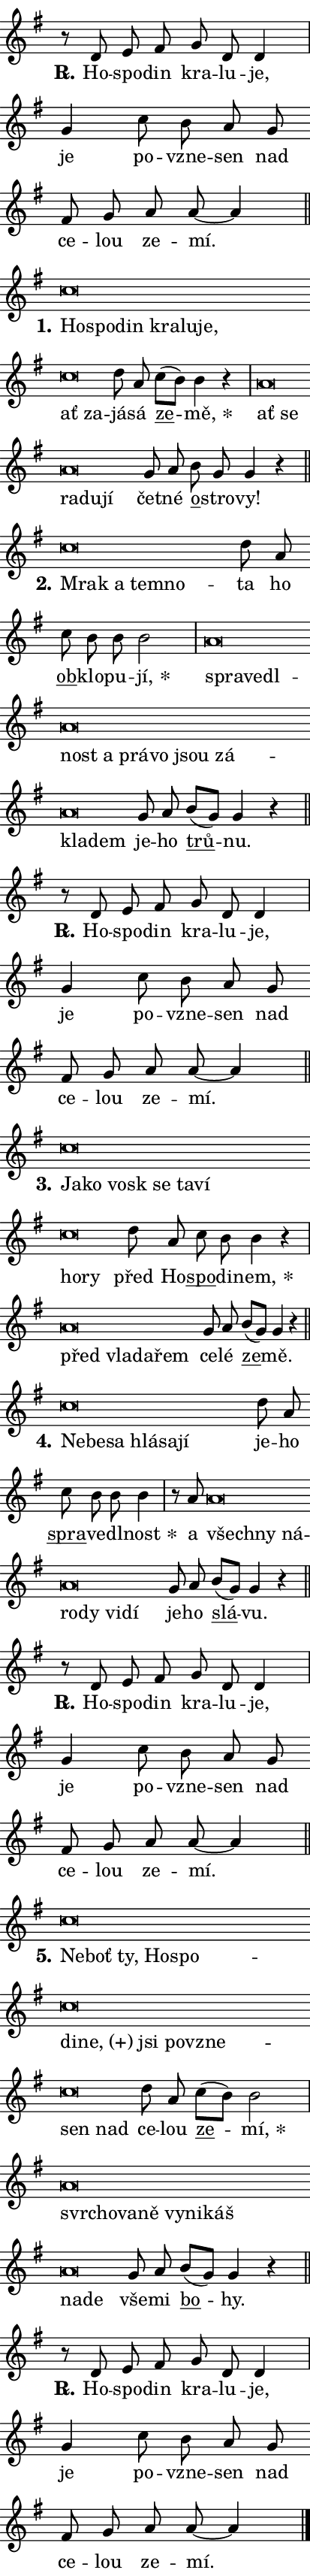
\version "2.22.1"
\header { tagline = "" }
\paper {
  indent = 0\cm
  top-margin = 0\cm
  right-margin = 0\cm
  bottom-margin = 0\cm
  left-margin = 0\cm
  paper-width = 7\cm
  page-breaking = #ly:one-page-breaking
  system-system-spacing.basic-distance = #11
  score-system-spacing.basic-distance = #11
  ragged-last = ##f
}


%% Author: Thomas Morley
%% https://lists.gnu.org/archive/html/lilypond-user/2020-05/msg00002.html
#(define (line-position grob)
"Returns position of @var[grob} in current system:
   @code{'start}, if at first time-step
   @code{'end}, if at last time-step
   @code{'middle} otherwise
"
  (let* ((col (ly:item-get-column grob))
         (ln (ly:grob-object col 'left-neighbor))
         (rn (ly:grob-object col 'right-neighbor))
         (col-to-check-left (if (ly:grob? ln) ln col))
         (col-to-check-right (if (ly:grob? rn) rn col))
         (break-dir-left
           (and
             (ly:grob-property col-to-check-left 'non-musical #f)
             (ly:item-break-dir col-to-check-left)))
         (break-dir-right
           (and
             (ly:grob-property col-to-check-right 'non-musical #f)
             (ly:item-break-dir col-to-check-right))))
        (cond ((eqv? 1 break-dir-left) 'start)
              ((eqv? -1 break-dir-right) 'end)
              (else 'middle))))

#(define (tranparent-at-line-position vctor)
  (lambda (grob)
  "Relying on @code{line-position} select the relevant enry from @var{vctor}.
Used to determine transparency,"
    (case (line-position grob)
      ((end) (not (vector-ref vctor 0)))
      ((middle) (not (vector-ref vctor 1)))
      ((start) (not (vector-ref vctor 2))))))

noteHeadBreakVisibility =
#(define-music-function (break-visibility)(vector?)
"Makes @code{NoteHead}s transparent relying on @var{break-visibility}"
#{
  \override NoteHead.transparent =
    #(tranparent-at-line-position break-visibility)
#})

#(define delete-ledgers-for-transparent-note-heads
  (lambda (grob)
    "Reads whether a @code{NoteHead} is transparent.
If so this @code{NoteHead} is removed from @code{'note-heads} from
@var{grob}, which is supposed to be @code{LedgerLineSpanner}.
As a result ledgers are not printed for this @code{NoteHead}"
    (let* ((nhds-array (ly:grob-object grob 'note-heads))
           (nhds-list
             (if (ly:grob-array? nhds-array)
                 (ly:grob-array->list nhds-array)
                 '()))
           ;; Relies on the transparent-property being done before
           ;; Staff.LedgerLineSpanner.after-line-breaking is executed.
           ;; This is fragile ...
           (to-keep
             (remove
               (lambda (nhd)
                 (ly:grob-property nhd 'transparent #f))
               nhds-list)))
      ;; TODO find a better method to iterate over grob-arrays, similiar
      ;; to filter/remove etc for lists
      ;; For now rebuilt from scratch
      (set! (ly:grob-object grob 'note-heads)  '())
      (for-each
        (lambda (nhd)
          (ly:pointer-group-interface::add-grob grob 'note-heads nhd))
        to-keep))))

hideNotes = {
  \noteHeadBreakVisibility #begin-of-line-visible
}
unHideNotes = {
  \noteHeadBreakVisibility #all-visible
}

% work-around for resetting accidentals
% https://lilypond.org/doc/v2.23/Documentation/notation/displaying-rhythms#unmetered-music
cadenzaMeasure = {
  \cadenzaOff
  \partial 1024 s1024
  \cadenzaOn
}

#(define-markup-command (accent layout props text) (markup?)
  "Underline accented syllable"
  (interpret-markup layout props
    #{\markup \override #'(offset . 4.3) \underline { #text }#}))

responsum = \markup \concat {
  "R" \hspace #-1.05 \path #0.1 #'((moveto 0 0.07) (lineto 0.9 0.8)) \hspace #0.05 "."
}

\layout {
    \context {
        \Staff
        \remove "Time_signature_engraver"
        \override LedgerLineSpanner.after-line-breaking = #delete-ledgers-for-transparent-note-heads
    }
    \context {
        \Voice {
            \override NoteHead.output-attributes = #'((class . "notehead"))
            \override Hairpin.height = #0.55
        }
    }
    \context {
        \Lyrics {
            \override StanzaNumber.output-attributes = #'((class . "stanzanumber"))
            \override LyricSpace.minimum-distance = #0.9
            \override LyricText.font-name = #"TeX Gyre Schola"
            \override LyricText.font-size = 1
            \override StanzaNumber.font-name = #"TeX Gyre Schola Bold"
            \override StanzaNumber.font-size = 1
        }
    }
}

% magnetic-lyrics.ily
%
%   written by
%     Jean Abou Samra <jean@abou-samra.fr>
%     Werner Lemberg <wl@gnu.org>
%
%   adapted by
%     Jiri Hon <jiri.hon@gmail.com>
%
% Version 2022-Apr-15

% https://www.mail-archive.com/lilypond-user@gnu.org/msg149350.html

#(define (Left_hyphen_pointer_engraver context)
   "Collect syllable-hyphen-syllable occurrences in lyrics and store
them in properties.  This engraver only looks to the left.  For
example, if the lyrics input is @code{foo -- bar}, it does the
following.

@itemize @bullet
@item
Set the @code{text} property of the @code{LyricHyphen} grob between
@q{foo} and @q{bar} to @code{foo}.

@item
Set the @code{left-hyphen} property of the @code{LyricText} grob with
text @q{foo} to the @code{LyricHyphen} grob between @q{foo} and
@q{bar}.
@end itemize

Use this auxiliary engraver in combination with the
@code{lyric-@/text::@/apply-@/magnetic-@/offset!} hook."
   (let ((hyphen #f)
         (text #f))
     (make-engraver
      (acknowledgers
       ((lyric-syllable-interface engraver grob source-engraver)
        (set! text grob)))
      (end-acknowledgers
       ((lyric-hyphen-interface engraver grob source-engraver)
        ;(when (not (grob::has-interface grob 'lyric-space-interface))
          (set! hyphen grob)));)
      ((stop-translation-timestep engraver)
       (when (and text hyphen)
         (ly:grob-set-object! text 'left-hyphen hyphen))
       (set! text #f)
       (set! hyphen #f)))))

#(define (lyric-text::apply-magnetic-offset! grob)
   "If the space between two syllables is less than the value in
property @code{LyricText@/.details@/.squash-threshold}, move the right
syllable to the left so that it gets concatenated with the left
syllable.

Use this function as a hook for
@code{LyricText@/.after-@/line-@/breaking} if the
@code{Left_@/hyphen_@/pointer_@/engraver} is active."
   (let ((hyphen (ly:grob-object grob 'left-hyphen #f)))
     (when hyphen
       (let ((left-text (ly:spanner-bound hyphen LEFT)))
         (when (grob::has-interface left-text 'lyric-syllable-interface)
           (let* ((common (ly:grob-common-refpoint grob left-text X))
                  (this-x-ext (ly:grob-extent grob common X))
                  (left-x-ext
                   (begin
                     ;; Trigger magnetism for left-text.
                     (ly:grob-property left-text 'after-line-breaking)
                     (ly:grob-extent left-text common X)))
                  ;; `delta` is the gap width between two syllables.
                  (delta (- (interval-start this-x-ext)
                            (interval-end left-x-ext)))
                  (details (ly:grob-property grob 'details))
                  (threshold (assoc-get 'squash-threshold details 0.2)))
             (when (< delta threshold)
               (let* (;; We have to manipulate the input text so that
                      ;; ligatures crossing syllable boundaries are not
                      ;; disabled.  For languages based on the Latin
                      ;; script this is essentially a beautification.
                      ;; However, for non-Western scripts it can be a
                      ;; necessity.
                      (lt (ly:grob-property left-text 'text))
                      (rt (ly:grob-property grob 'text))
                      (is-space (grob::has-interface hyphen 'lyric-space-interface))
                      (space (if is-space " " ""))
                      (space-markup (grob-interpret-markup grob " "))
                      (space-size (interval-length (ly:stencil-extent space-markup X)))
                      (extra-delta (if is-space space-size 0))
                      ;; Append new syllable.
                      (ltrt-space (if (and (string? lt) (string? rt))
                                (string-append lt space rt)
                                (make-concat-markup (list lt space rt))))
                      ;; Right-align `ltrt` to the right side.
                      (ltrt-space-markup (grob-interpret-markup
                               grob
                               (make-translate-markup
                                (cons (interval-length this-x-ext) 0)
                                (make-right-align-markup ltrt-space)))))
                 (begin
                   ;; Don't print `left-text`.
                   (ly:grob-set-property! left-text 'stencil #f)
                   ;; Set text and stencil (which holds all collected
                   ;; syllables so far) and shift it to the left.
                   (ly:grob-set-property! grob 'text ltrt-space)
                   (ly:grob-set-property! grob 'stencil ltrt-space-markup)
                   (ly:grob-translate-axis! grob (- (- delta extra-delta)) X))))))))))


#(define (lyric-hyphen::displace-bounds-first grob)
   ;; Make very sure this callback isn't triggered too early.
   (let ((left (ly:spanner-bound grob LEFT))
         (right (ly:spanner-bound grob RIGHT)))
     (ly:grob-property left 'after-line-breaking)
     (ly:grob-property right 'after-line-breaking)
     (ly:lyric-hyphen::print grob)))

squashThreshold = #0.4

\layout {
  \context {
    \Lyrics
    \consists #Left_hyphen_pointer_engraver
    \override LyricText.after-line-breaking =
      #lyric-text::apply-magnetic-offset!
    \override LyricHyphen.stencil = #lyric-hyphen::displace-bounds-first
    \override LyricText.details.squash-threshold = \squashThreshold
    \override LyricHyphen.minimum-distance = 0
    \override LyricHyphen.minimum-length = \squashThreshold
  }
}

squash = \override LyricText.details.squash-threshold = 9999
unSquash = \override LyricText.details.squash-threshold = \squashThreshold

left = \override LyricText.self-alignment-X = #LEFT
unLeft = \revert LyricText.self-alignment-X

starOffset = #(lambda (grob) 
                (let ((x_offset (ly:self-alignment-interface::aligned-on-x-parent grob)))
                  (if (= x_offset 0) 0 (+ x_offset 1.2))))

star = #(define-music-function (syllable)(string?)
"Append star separator at the end of a syllable"
#{
  \once \override LyricText.X-offset = #starOffset
  \lyricmode { \markup {
    #syllable
    \override #'((font-name . "TeX Gyre Schola Bold")) \hspace #0.2 \lower #0.65 \larger "*"
  } }
#})

starAccent = #(define-music-function (syllable)(string?)
"Append star separator at the end of a syllable and make accent"
#{
  \once \override LyricText.X-offset = #starOffset
  \lyricmode { \markup {
    \accent #syllable
    \override #'((font-name . "TeX Gyre Schola Bold")) \hspace #0.2 \lower #0.65 \larger "*"
  } }
#})

breath = #(define-music-function (syllable)(string?)
"Append breathing indicator at the end of a syllable"
#{
  \lyricmode { \markup { #syllable "+" } }
#})

optionalBreath = #(define-music-function (syllable)(string?)
"Append optional breathing indicator at the end of a syllable"
#{
  \lyricmode { \markup { #syllable "(+)" } }
#})


\score {
    <<
        \new Voice = "melody" { \cadenzaOn \key g \major \relative { r8 d'8 e fis g d d4 \cadenzaMeasure \bar "|" g c8 b a g \bar "" fis g a a~ a4 \cadenzaMeasure \bar "||" \break }
\relative { c''\breve*1/16 \hideNotes \breve*1/16 \bar "" \breve*1/16 \bar "" \breve*1/16 \bar "" \breve*1/16 \bar "" \breve*1/16 \bar "" \breve*1/16 \breve*1/16 \bar "" \unHideNotes d8 a \bar "" c[( b)] b4 r \cadenzaMeasure \bar "|" a\breve*1/16 \hideNotes \breve*1/16 \bar "" \breve*1/16 \bar "" \breve*1/16 \breve*1/16 \bar "" \unHideNotes g8 a \bar "" b g g4 r \cadenzaMeasure \bar "||" \break }
\relative { c''\breve*1/16 \hideNotes \breve*1/16 \bar "" \breve*1/16 \breve*1/16 \bar "" \unHideNotes d8 a \bar "" c b b b2 \cadenzaMeasure \bar "|" a\breve*1/16 \hideNotes \breve*1/16 \bar "" \breve*1/16 \bar "" \breve*1/16 \bar "" \breve*1/16 \bar "" \breve*1/16 \bar "" \breve*1/16 \bar "" \breve*1/16 \bar "" \breve*1/16 \bar "" \breve*1/16 \breve*1/16 \bar "" \unHideNotes g8 a \bar "" b[( g)] g4 r \cadenzaMeasure \bar "||" \break }
\relative { r8 d'8 e fis g d d4 \cadenzaMeasure \bar "|" g c8 b a g \bar "" fis g a a~ a4 \cadenzaMeasure \bar "||" \break }
\relative { c''\breve*1/16 \hideNotes \breve*1/16 \bar "" \breve*1/16 \bar "" \breve*1/16 \bar "" \breve*1/16 \bar "" \breve*1/16 \bar "" \breve*1/16 \breve*1/16 \bar "" \unHideNotes d8 a \bar "" c b b4 r \cadenzaMeasure \bar "|" a\breve*1/16 \hideNotes \breve*1/16 \bar "" \breve*1/16 \breve*1/16 \bar "" \unHideNotes g8 a \bar "" b[( g)] g4 r \cadenzaMeasure \bar "||" \break }
\relative { c''\breve*1/16 \hideNotes \breve*1/16 \bar "" \breve*1/16 \bar "" \breve*1/16 \bar "" \breve*1/16 \breve*1/16 \bar "" \unHideNotes d8 a \bar "" c b b b4 \cadenzaMeasure \bar "|" r8 a8 a\breve*1/16 \hideNotes \breve*1/16 \bar "" \breve*1/16 \bar "" \breve*1/16 \bar "" \breve*1/16 \bar "" \breve*1/16 \breve*1/16 \bar "" \unHideNotes g8 a \bar "" b[( g)] g4 r \cadenzaMeasure \bar "||" \break }
\relative { r8 d'8 e fis g d d4 \cadenzaMeasure \bar "|" g c8 b a g \bar "" fis g a a~ a4 \cadenzaMeasure \bar "||" \break }
\relative { c''\breve*1/16 \hideNotes \breve*1/16 \bar "" \breve*1/16 \bar "" \breve*1/16 \bar "" \breve*1/16 \bar "" \breve*1/16 \bar "" \breve*1/16 \bar "" \breve*1/16 \bar "" \breve*1/16 \bar "" \breve*1/16 \bar "" \breve*1/16 \breve*1/16 \bar "" \unHideNotes d8 a \bar "" c[( b)] b2 \cadenzaMeasure \bar "|" a\breve*1/16 \hideNotes \breve*1/16 \bar "" \breve*1/16 \bar "" \breve*1/16 \bar "" \breve*1/16 \bar "" \breve*1/16 \bar "" \breve*1/16 \bar "" \breve*1/16 \breve*1/16 \bar "" \unHideNotes g8 a \bar "" b[( g)] g4 r \cadenzaMeasure \bar "||" \break }
\relative { r8 d'8 e fis g d d4 \cadenzaMeasure \bar "|" g c8 b a g \bar "" fis g a a~ a4 \cadenzaMeasure \bar "||" \break } \bar "|." }
        \new Lyrics \lyricsto "melody" { \lyricmode { \set stanza = \responsum
Ho -- spo -- din kra -- lu -- je, je po -- vzne -- sen nad ce -- lou ze -- mí.
\set stanza = "1."
\left Ho -- \squash spo -- din kra -- lu -- je, ať za -- \unLeft \unSquash já -- sá \markup \accent ze -- \star mě, \left ať \squash se ra -- du -- jí \unLeft \unSquash čet -- né \markup \accent o -- stro -- vy!
\set stanza = "2."
\left Mrak \squash a tem -- no -- \unLeft \unSquash ta ho \markup \accent ob -- klo -- pu -- \star jí, \left spra -- \squash ve -- dl -- nost a prá -- vo jsou zá -- kla -- dem \unLeft \unSquash je -- ho \markup \accent trů -- nu.
\set stanza = \responsum
Ho -- spo -- din kra -- lu -- je, je po -- vzne -- sen nad ce -- lou ze -- mí.
\set stanza = "3."
\left Ja -- \squash ko vosk se ta -- ví ho -- ry \unLeft \unSquash před Ho -- \markup \accent spo -- di -- \star nem, \left před \squash vla -- da -- řem \unLeft \unSquash ce -- lé \markup \accent ze -- mě.
\set stanza = "4."
\left Ne -- \squash be -- sa hlá -- sa -- jí \unLeft \unSquash je -- ho \markup \accent spra -- ve -- dl -- \star nost a \left všech -- \squash ny ná -- ro -- dy vi -- dí \unLeft \unSquash je -- ho \markup \accent slá -- vu.
\set stanza = \responsum
Ho -- spo -- din kra -- lu -- je, je po -- vzne -- sen nad ce -- lou ze -- mí.
\set stanza = "5."
\left Ne -- \squash boť ty, Ho -- spo -- di -- \optionalBreath ne, jsi po -- vzne -- sen nad \unLeft \unSquash ce -- lou \markup \accent ze -- \star mí, \left svr -- \squash cho -- va -- ně vy -- ni -- káš na -- de \unLeft \unSquash vše -- mi \markup \accent bo -- hy.
\set stanza = \responsum
Ho -- spo -- din kra -- lu -- je, je po -- vzne -- sen nad ce -- lou ze -- mí. } }
    >>
    \layout {}
}
